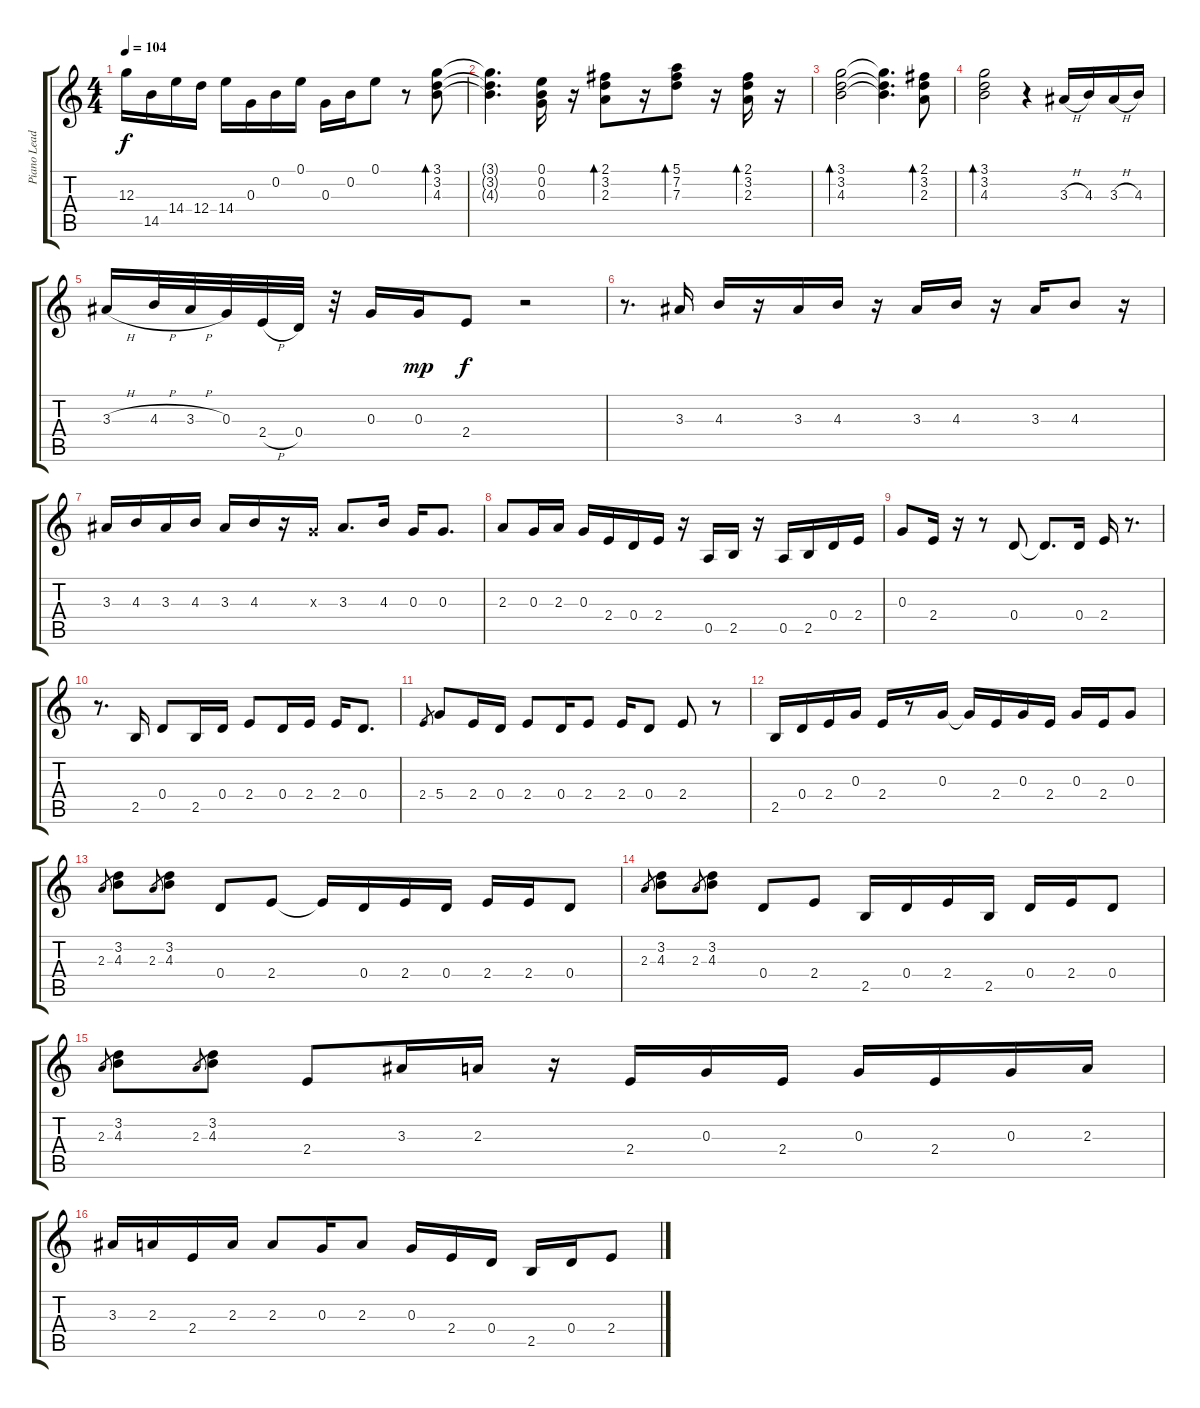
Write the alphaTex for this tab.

\track ("Piano Lead" "Piano Lead") {instrument electricpiano1}
\staff {score tabs}
\tuning (E5 B4 G4 D4 A3 E3) {hide}
\ts (4 4)
\tempo 104
\clef g2
\ks c
12.3.16{dy f} 14.5.16 14.4.16 12.4.16 14.4.16 0.3.16 0.2.16 0.1.16 0.3.16 0.2.16 0.1.8 r.8 (3.1 3.2 4.3).8{bd 120} |
(3.1{t} 3.2{t} 4.3{t}).4{d} (0.1 0.2 0.3).16 r.16 (2.1 3.2 2.3).8{bd 120} r.16 (5.1 7.2 7.3).8{bd 120} r.16 (2.1 3.2 2.3).16{bd 240} r.16 |
(3.1 3.2 4.3).2{bd 120} (3.1{t} 3.2{t} 4.3{t}).4{d} (2.1 3.2 2.3).8{bd 120} |
(3.1 3.2 4.3).2{bd 240} r.4 3.3{h}.16 4.3.16 3.3{h}.16 4.3.16 |
3.3{h}.16 4.3{h}.32 3.3{h}.32 0.3.32 2.4{h}.32 0.4.32 r.32 0.3.16 0.3.16{dy mp} 2.4.8{dy f} r.2 |
r.8{d} 3.3.16 4.3.16 r.16 3.3.16 4.3.16 r.16 3.3.16 4.3.16 r.16 3.3.16 4.3.8 r.16 |
3.3.16 4.3.16 3.3.16 4.3.16 3.3.16 4.3.16 r.16 0.3{x}.16 3.3.8{d} 4.3.16 0.3.16 0.3.8{d} |
2.3.8 0.3.16 2.3.16 0.3.16 2.4.16 0.4.16 2.4.16 r.16 0.5.16 2.5.16 r.16 0.5.16 2.5.16 0.4.16 2.4.16 |
0.3.8 2.4.16 r.16 r.8 0.4.8 0.4{t}.8{d} 0.4.16 2.4.16 r.8{d} |
r.8{d} 2.5.16 0.4.8 2.5.16 0.4.16 2.4.8 0.4.16 2.4.16 2.4.16 0.4.8{d} |
2.4.8{gr} 5.4.8 2.4.16 0.4.16 2.4.8 0.4.16 2.4.8 2.4.16 0.4.8 2.4.8 r.8 |
2.5.16 0.4.16 2.4.16 0.3.16 2.4.16 r.8 0.3.16 0.3{t}.16 2.4.16 0.3.16 2.4.16 0.3.16 2.4.16 0.3.8 |
2.3.8{gr} (3.2 4.3).8 2.3.8{gr} (3.2 4.3).8 0.4.8 2.4.8 2.4{t}.16 0.4.16 2.4.16 0.4.16 2.4.16 2.4.16 0.4.8 |
2.3.8{gr} (3.2 4.3).8 2.3.8{gr} (3.2 4.3).8 0.4.8 2.4.8 2.5.16 0.4.16 2.4.16 2.5.16 0.4.16 2.4.16 0.4.8 |
2.3.8{gr} (3.2 4.3).8 2.3.8{gr} (3.2 4.3).8 2.4.8 3.3.16 2.3.16 r.16 2.4.16 0.3.16 2.4.16 0.3.16 2.4.16 0.3.16 2.3.16 |
3.3.16 2.3.16 2.4.16 2.3.16 2.3.8 0.3.16 2.3.8 0.3.16 2.4.16 0.4.16 2.5.16 0.4.16 2.4.8
